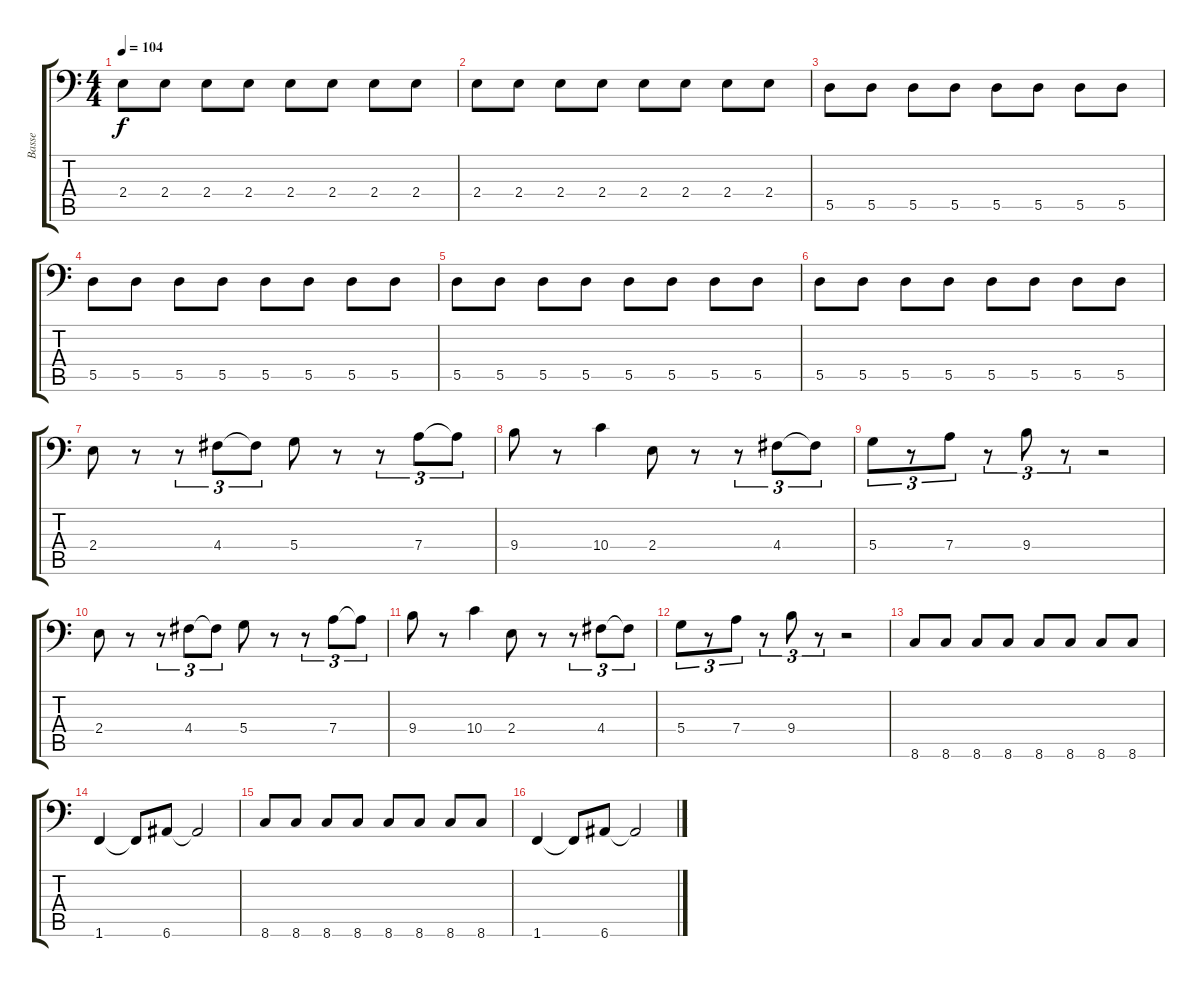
\track ("Basse" "Basse") {instrument acousticguitarnylon}
\staff {score tabs}
\tuning (E3 B2 G2 D2 A1 E1) {hide}
\ts (4 4)
\tempo 104
\clef f4
\ks c
2.4.8{dy f} 2.4.8 2.4.8 2.4.8 2.4.8 2.4.8 2.4.8 2.4.8 |
2.4.8 2.4.8 2.4.8 2.4.8 2.4.8 2.4.8 2.4.8 2.4.8 |
5.5.8 5.5.8 5.5.8 5.5.8 5.5.8 5.5.8 5.5.8 5.5.8 |
5.5.8 5.5.8 5.5.8 5.5.8 5.5.8 5.5.8 5.5.8 5.5.8 |
5.5.8 5.5.8 5.5.8 5.5.8 5.5.8 5.5.8 5.5.8 5.5.8 |
5.5.8 5.5.8 5.5.8 5.5.8 5.5.8 5.5.8 5.5.8 5.5.8 |
2.4.8 r.8 r.8{tu (3 2)} 4.4.8{tu (3 2)} 4.4{t}.8{tu (3 2)} 5.4.8 r.8 r.8{tu (3 2)} 7.4.8{tu (3 2)} 7.4{t}.8{tu (3 2)} |
9.4.8 r.8 10.4.4 2.4.8 r.8 r.8{tu (3 2)} 4.4.8{tu (3 2)} 4.4{t}.8{tu (3 2)} |
5.4.8{tu (3 2)} r.8{tu (3 2)} 7.4.8{tu (3 2)} r.8{tu (3 2)} 9.4.8{tu (3 2)} r.8{tu (3 2)} r.2 |
2.4.8 r.8 r.8{tu (3 2)} 4.4.8{tu (3 2)} 4.4{t}.8{tu (3 2)} 5.4.8 r.8 r.8{tu (3 2)} 7.4.8{tu (3 2)} 7.4{t}.8{tu (3 2)} |
9.4.8 r.8 10.4.4 2.4.8 r.8 r.8{tu (3 2)} 4.4.8{tu (3 2)} 4.4{t}.8{tu (3 2)} |
5.4.8{tu (3 2)} r.8{tu (3 2)} 7.4.8{tu (3 2)} r.8{tu (3 2)} 9.4.8{tu (3 2)} r.8{tu (3 2)} r.2 |
8.6.8 8.6.8 8.6.8 8.6.8 8.6.8 8.6.8 8.6.8 8.6.8 |
1.6.4 1.6{t}.8 6.6.8 6.6{t}.2 |
8.6.8 8.6.8 8.6.8 8.6.8 8.6.8 8.6.8 8.6.8 8.6.8 |
1.6.4 1.6{t}.8 6.6.8 6.6{t}.2
